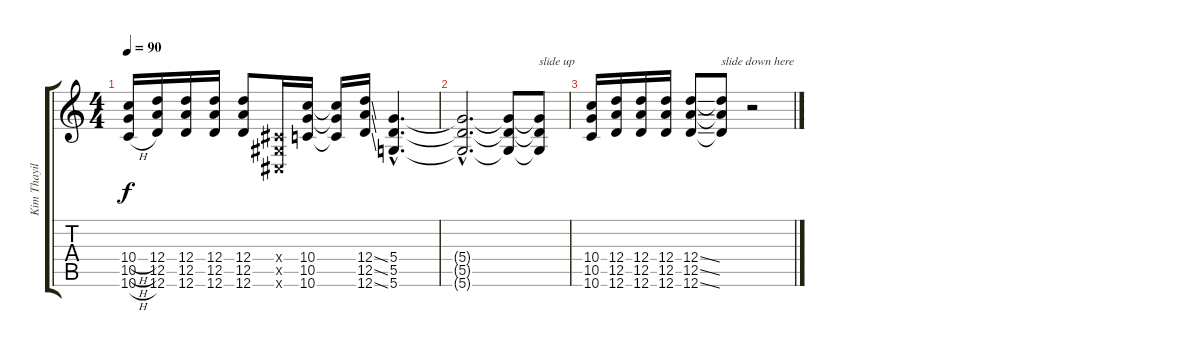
\track ("Kim Thayil" "Kim Thayil") {instrument overdrivenguitar}
\staff {score tabs}
\tuning (E4 B3 G3 D3 A2 D2) {hide}
\ts (4 4)
\tempo 90
\clef g2
\ks c
(10.4{h} 10.5{h} 10.6{h}).16{dy f} (12.4 12.5 12.6).16 (12.4 12.5 12.6).16 (12.4 12.5 12.6).16 (12.4 12.5 12.6).8 (-1.4{x} -1.5{x} -1.6{x}).16 (10.4 10.5 10.6).16 (10.4{t} 10.5{t} 10.6{t}).16 (12.4{ss} 12.5{ss} 12.6{ss}).16 (5.4{hac} 5.5{hac} 5.6{hac}).4{d} |
(5.4{hac t} 5.5{hac t} 5.6{hac t}).2{d} (5.4{t} 5.5{t} 5.6{t}).8 (5.4{t} 5.5{t} 5.6{t}).8{txt "slide up"} |
(10.4 10.5 10.6).16 (12.4 12.5 12.6).16 (12.4 12.5 12.6).16 (12.4 12.5 12.6).16 (12.4{ss} 12.5{ss} 12.6{ss}).8 (12.4{t} 12.5{t} 12.6{t}).8{txt "slide down here"} r.2
